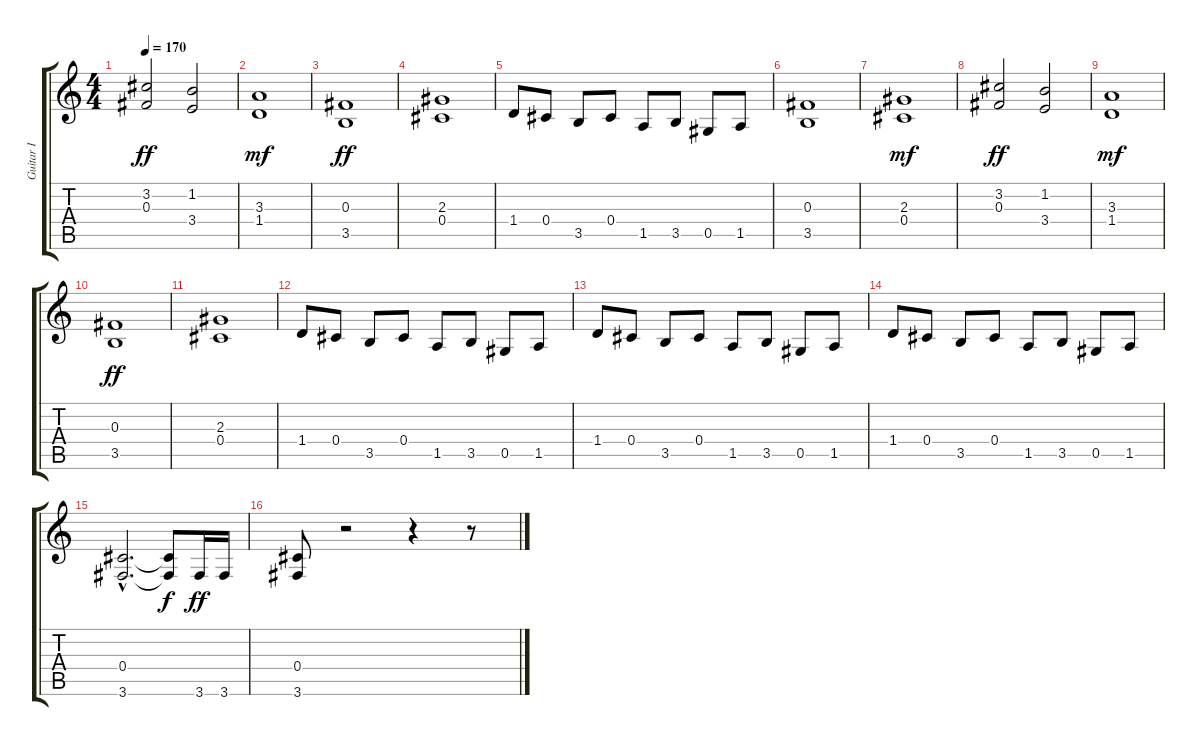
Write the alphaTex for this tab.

\track ("Guitar I" "Guitar I") {instrument distortionguitar}
\staff {score tabs}
\tuning (Eb4 Bb3 Gb3 Db3 Ab2 Eb2) {hide}
\ts (4 4)
\tempo 170
\clef g2
\ks c
(3.2 0.3).2{dy ff} (1.2 3.4).2 |
(3.3 1.4).1{dy mf} |
(0.3 3.5).1{dy ff} |
(2.3 0.4).1 |
1.4.8 0.4.8 3.5.8 0.4.8 1.5.8 3.5.8 0.5.8 1.5.8 |
(0.3 3.5).1 |
(2.3 0.4).1{dy mf} |
(3.2 0.3).2{dy ff} (1.2 3.4).2 |
(3.3 1.4).1{dy mf} |
(0.3 3.5).1{dy ff} |
(2.3 0.4).1 |
1.4.8 0.4.8 3.5.8 0.4.8 1.5.8 3.5.8 0.5.8 1.5.8 |
1.4.8 0.4.8 3.5.8 0.4.8 1.5.8 3.5.8 0.5.8 1.5.8 |
1.4.8 0.4.8 3.5.8 0.4.8 1.5.8 3.5.8 0.5.8 1.5.8 |
(0.4{hac} 3.6{hac}).2{d} (0.4{t} 3.6{t}).8{dy f} 3.6.16{dy ff} 3.6.16 |
(0.4 3.6).8 r.2 r.4 r.8
